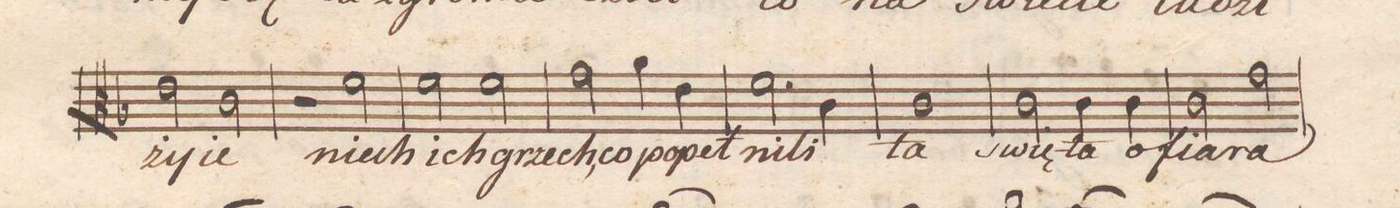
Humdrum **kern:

**kern	**text	**dynam
*I"Alto.	*	*
*clefC3	*	*
*k[b-]	*	*
*met(c|)	*	*
*M2/2	*	*
2e\	ży-	.
2c\	-ie	.
=33	=33	=33
2r	.	.
2f\	niech	.
=34	=34	=34
2f\	ich	.
2f\	grzech,	.
=35	=35	=35
2g\	co	.
4a\	po-	.
4e\	-peł-	.
=36	=36	=36
2.f\	-ni-	.
4c\	-li	.
=37	=37	=37
1c\	ta	.
=38	=38	=38
2c\	swię-	.
4c\	-ta	.
4c\	o-	.
=39	=39	=39
2c\	-fia-	.
2g\	-ra	.
=40	=40	=40
*-	*-	*-
